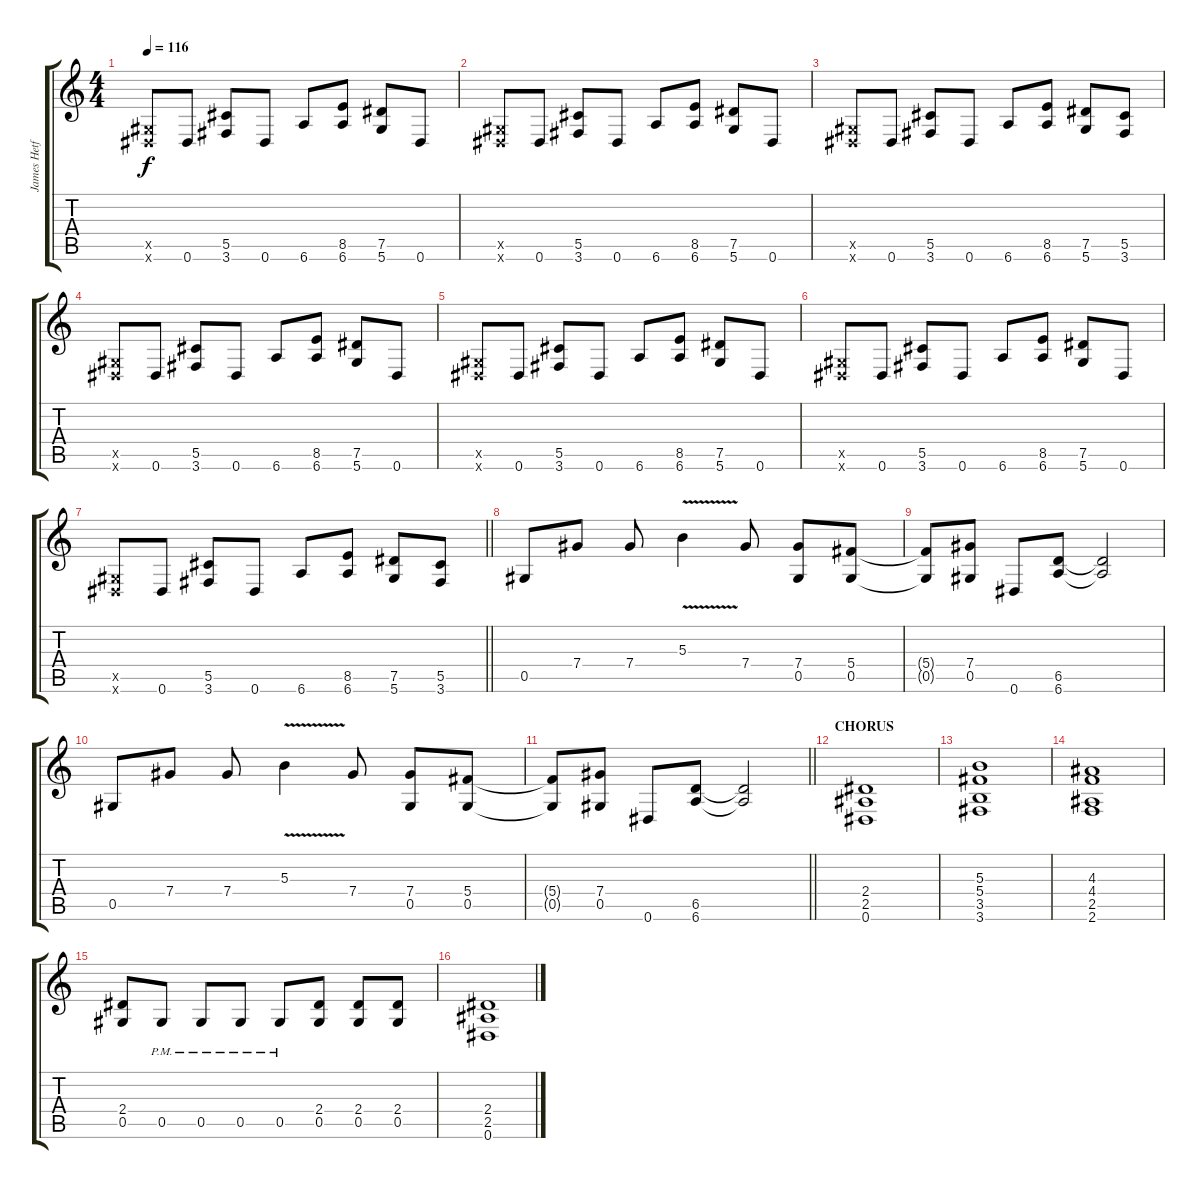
\track ("James Hetfield - rhythm and lead guitar" "James Hetf") {instrument distortionguitar}
\staff {score tabs}
\tuning (Eb4 Bb3 Gb3 Db3 Ab2 Eb2) {hide}
\ts (4 4)
\tempo 116
\clef g2
\ks c
(0.5{x} 0.6{x}).8{dy f} 0.6.8 (5.5 3.6).8 0.6.8 6.6.8 (8.5 6.6).8 (7.5 5.6).8 0.6.8 |
(0.5{x} 0.6{x}).8 0.6.8 (5.5 3.6).8 0.6.8 6.6.8 (8.5 6.6).8 (7.5 5.6).8 0.6.8 |
(0.5{x} 0.6{x}).8 0.6.8 (5.5 3.6).8 0.6.8 6.6.8 (8.5 6.6).8 (7.5 5.6).8 (5.5 3.6).8 |
(0.5{x} 0.6{x}).8 0.6.8 (5.5 3.6).8 0.6.8 6.6.8 (8.5 6.6).8 (7.5 5.6).8 0.6.8 |
(0.5{x} 0.6{x}).8 0.6.8 (5.5 3.6).8 0.6.8 6.6.8 (8.5 6.6).8 (7.5 5.6).8 0.6.8 |
(0.5{x} 0.6{x}).8 0.6.8 (5.5 3.6).8 0.6.8 6.6.8 (8.5 6.6).8 (7.5 5.6).8 0.6.8 |
\barLineRight lightlight
(0.5{x} 0.6{x}).8 0.6.8 (5.5 3.6).8 0.6.8 6.6.8 (8.5 6.6).8 (7.5 5.6).8 (5.5 3.6).8 |
\section ("" "")
0.5.8 7.4.8 7.4.8 5.3{v}.4 7.4.8 (7.4 0.5).8 (5.4 0.5).8 |
(5.4{t} 0.5{t}).8 (7.4 0.5).8 0.6.8 (6.5 6.6).8 (6.5{t} 6.6{t}).2 |
0.5.8 7.4.8 7.4.8 5.3{v}.4 7.4.8 (7.4 0.5).8 (5.4 0.5).8 |
\barLineRight lightlight
(5.4{t} 0.5{t}).8 (7.4 0.5).8 0.6.8 (6.5 6.6).8 (6.5{t} 6.6{t}).2 |
\section ("" "CHORUS")
(2.4 2.5 0.6).1 |
(5.3 5.4 3.5 3.6).1 |
(4.3 4.4 2.5 2.6).1 |
(2.4 0.5).8 0.5{pm}.8 0.5{pm}.8 0.5{pm}.8 0.5{pm}.8 (2.4 0.5).8 (2.4 0.5).8 (2.4 0.5).8 |
(2.4 2.5 0.6).1
